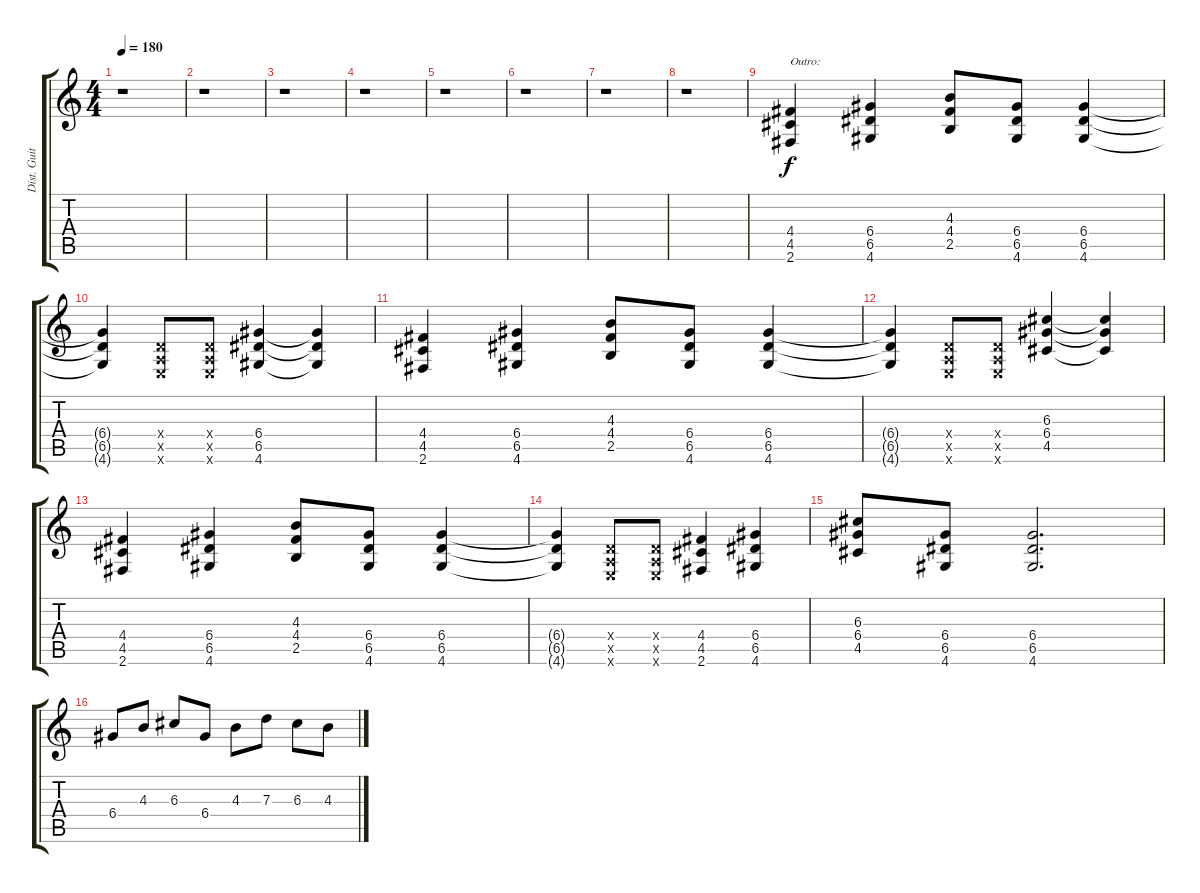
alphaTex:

\track ("Dist. Guitar 1" "Dist. Guit") {instrument overdrivenguitar}
\staff {score tabs}
\tuning (E4 B3 G3 D3 A2 E2) {hide}
\ts (4 4)
\tempo 180
\clef g2
\ks c
r.1{dy f} |
r.1 |
r.1 |
r.1 |
r.1 |
r.1 |
r.1 |
r.1 |
(4.4 4.5 2.6).4{txt "Outro:"} (6.4 6.5 4.6).4 (4.3 4.4 2.5).8 (6.4 6.5 4.6).8 (6.4 6.5 4.6).4 |
(6.4{t} 6.5{t} 4.6{t}).4 (0.4{x} 0.5{x} 0.6{x}).8 (0.4{x} 0.5{x} 0.6{x}).8 (6.4 6.5 4.6).4 (6.4{t} 6.5{t} 4.6{t}).4 |
(4.4 4.5 2.6).4 (6.4 6.5 4.6).4 (4.3 4.4 2.5).8 (6.4 6.5 4.6).8 (6.4 6.5 4.6).4 |
(6.4{t} 6.5{t} 4.6{t}).4 (0.4{x} 0.5{x} 0.6{x}).8 (0.4{x} 0.5{x} 0.6{x}).8 (6.3 6.4 4.5).4 (6.3{t} 6.4{t} 4.5{t}).4 |
(4.4 4.5 2.6).4 (6.4 6.5 4.6).4 (4.3 4.4 2.5).8 (6.4 6.5 4.6).8 (6.4 6.5 4.6).4 |
(6.4{t} 6.5{t} 4.6{t}).4 (0.4{x} 0.5{x} 0.6{x}).8 (0.4{x} 0.5{x} 0.6{x}).8 (4.4 4.5 2.6).4 (6.4 6.5 4.6).4 |
(6.3 6.4 4.5).8 (6.4 6.5 4.6).8 (6.4 6.5 4.6).2{d} |
6.4.8 4.3.8 6.3.8 6.4.8 4.3.8 7.3.8 6.3.8 4.3.8
